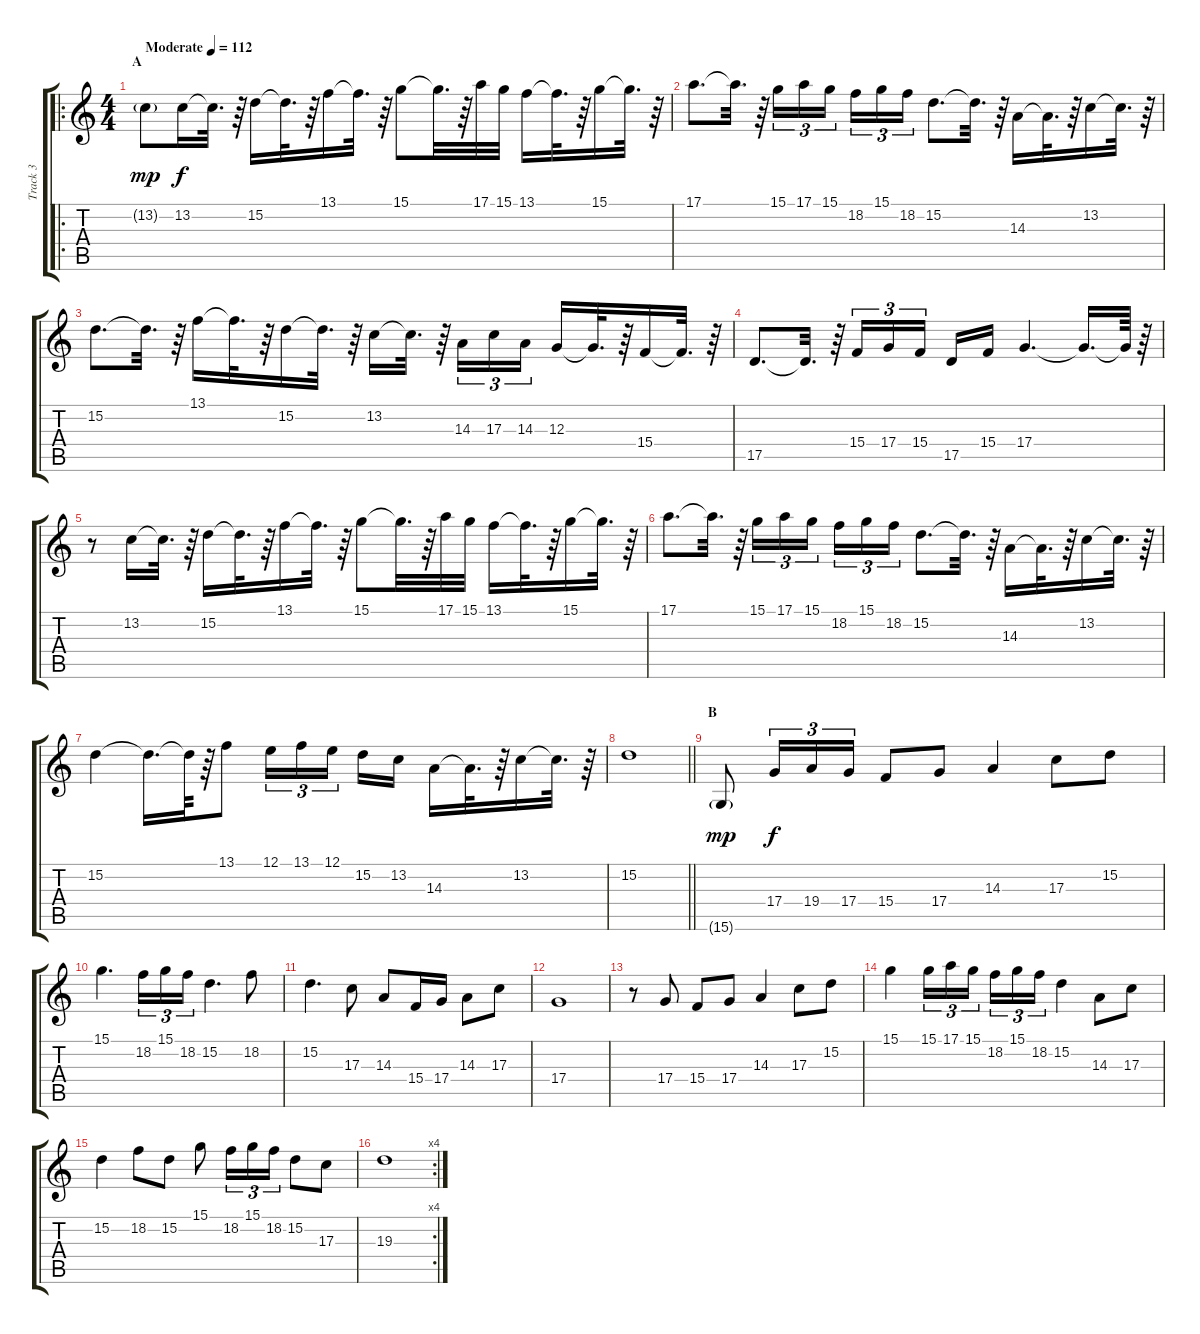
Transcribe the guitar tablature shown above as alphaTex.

\track ("Track 3" "Track 3") {instrument piccolo}
\staff {score tabs}
\tuning (E4 B3 G3 D3 A2 E2) {hide}
\ro
\ts (4 4)
\section ("" "A")
\tempo (112 "Moderate")
\clef g2
\ks c
13.2{g}.8{dy mp instrument piccolo} 13.2.16{dy f} 13.2{t}.32{d} r.64 15.2.16 15.2{t}.32{d} r.64 13.1.16 13.1{t}.32{d} r.64 15.1.8 15.1{t}.32{d} r.64 17.1.32 15.1.32 13.1.16 13.1{t}.32{d} r.64 15.1.16 15.1{t}.32{d} r.64 |
17.1.8{d} 17.1{t}.32{d} r.64 15.1.16{tu (3 2)} 17.1.16{tu (3 2)} 15.1.16{tu (3 2) beam splitsecondary} 18.2.16{tu (3 2)} 15.1.16{tu (3 2)} 18.2.16{tu (3 2)} 15.2.8{d} 15.2{t}.32{d} r.64 14.3.16 14.3{t}.32{d} r.64 13.2.16 13.2{t}.32{d} r.64 |
15.2.8{d} 15.2{t}.32{d} r.64 13.1.16 13.1{t}.32{d} r.64 15.2.16 15.2{t}.32{d} r.64 13.2.16 13.2{t}.32{d} r.64 14.3.16{tu (3 2)} 17.3.16{tu (3 2)} 14.3.16{tu (3 2)} 12.3.16 12.3{t}.32{d} r.64 15.4.16 15.4{t}.32{d} r.64 |
17.5.8{d} 17.5{t}.32{d} r.64 15.4.16{tu (3 2)} 17.4.16{tu (3 2)} 15.4.16{tu (3 2) beam splitsecondary} 17.5.16 15.4.16 17.4.4{d} 17.4{t}.16{d} 17.4{t}.64 r.64 |
r.8 13.2.16 13.2{t}.32{d} r.64 15.2.16 15.2{t}.32{d} r.64 13.1.16 13.1{t}.32{d} r.64 15.1.8 15.1{t}.32{d} r.64 17.1.32 15.1.32 13.1.16 13.1{t}.32{d} r.64 15.1.16 15.1{t}.32{d} r.64 |
17.1.8{d} 17.1{t}.32{d} r.64 15.1.16{tu (3 2)} 17.1.16{tu (3 2)} 15.1.16{tu (3 2) beam splitsecondary} 18.2.16{tu (3 2)} 15.1.16{tu (3 2)} 18.2.16{tu (3 2)} 15.2.8{d} 15.2{t}.32{d} r.64 14.3.16 14.3{t}.32{d} r.64 13.2.16 13.2{t}.32{d} r.64 |
15.2.4 15.2{t}.16{d} 15.2{t}.64 r.64 13.1.8 12.1.16{tu (3 2)} 13.1.16{tu (3 2)} 12.1.16{tu (3 2) beam splitsecondary} 15.2.16 13.2.16 14.3.16 14.3{t}.32{d} r.64 13.2.16 13.2{t}.32{d} r.64 |
\barLineRight lightlight
15.2.1 |
\section ("" "B")
15.6{g}.8{dy mp} 17.4.16{tu (3 2) dy f} 19.4.16{tu (3 2)} 17.4.16{tu (3 2)} 15.4.8 17.4.8 14.3.4 17.3.8 15.2.8 |
15.1.4{d} 18.2.16{tu (3 2)} 15.1.16{tu (3 2)} 18.2.16{tu (3 2)} 15.2.4{d} 18.2.8 |
15.2.4{d} 17.3.8 14.3.8 15.4.16 17.4.16 14.3.8 17.3.8 |
17.4.1 |
r.8 17.4.8 15.4.8 17.4.8 14.3.4 17.3.8 15.2.8 |
15.1.4 15.1.16{tu (3 2)} 17.1.16{tu (3 2)} 15.1.16{tu (3 2) beam splitsecondary} 18.2.16{tu (3 2)} 15.1.16{tu (3 2)} 18.2.16{tu (3 2)} 15.2.4 14.3.8 17.3.8 |
15.2.4 18.2.8 15.2.8 15.1.8 18.2.16{tu (3 2)} 15.1.16{tu (3 2)} 18.2.16{tu (3 2)} 15.2.8 17.3.8 |
\rc 4
19.3.1
